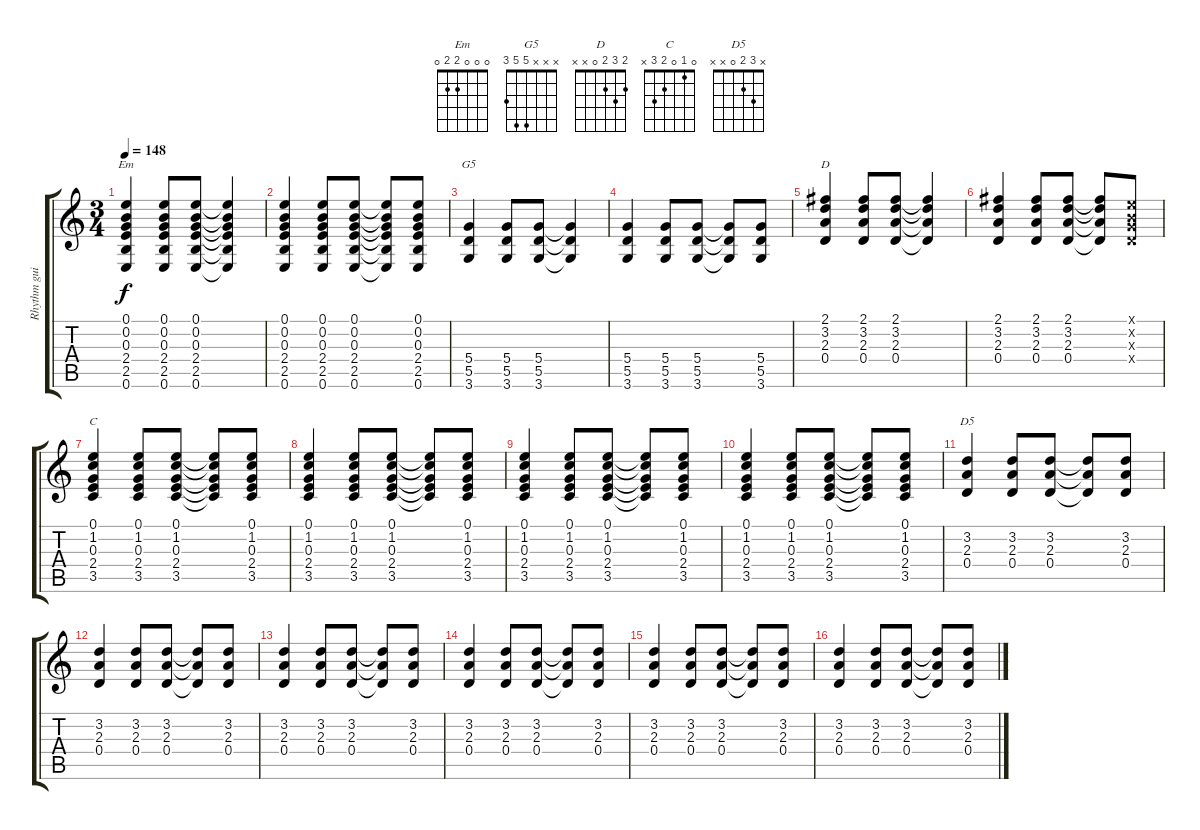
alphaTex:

\track ("Rhythm guitar 2" "Rhythm gui") {instrument electricguitarclean}
\staff {score tabs}
\tuning (E4 B3 G3 D3 A2 E2) {hide}
\chord ("Em" 0 0 0 2 2 0)
\chord ("G5" x x x 5 5 3)
\chord ("D" 2 3 2 0 x x)
\chord ("C" 0 1 0 2 3 x)
\chord ("D5" x 3 2 0 x x)
\ts (3 4)
\tempo 148
\clef g2
\ks c
(0.1 0.2 0.3 2.4 2.5 0.6).4{ch "Em" dy f} (0.1 0.2 0.3 2.4 2.5 0.6).8 (0.1 0.2 0.3 2.4 2.5 0.6).8 (0.1{t} 0.2{t} 0.3{t} 2.4{t} 2.5{t} 0.6{t}).4 |
(0.1 0.2 0.3 2.4 2.5 0.6).4 (0.1 0.2 0.3 2.4 2.5 0.6).8 (0.1 0.2 0.3 2.4 2.5 0.6).8 (0.1{t} 0.2{t} 0.3{t} 2.4{t} 2.5{t} 0.6{t}).8 (0.1 0.2 0.3 2.4 2.5 0.6).8 |
(5.4 5.5 3.6).4{ch "G5"} (5.4 5.5 3.6).8 (5.4 5.5 3.6).8 (5.4{t} 5.5{t} 3.6{t}).4 |
(5.4 5.5 3.6).4 (5.4 5.5 3.6).8 (5.4 5.5 3.6).8 (5.4{t} 5.5{t} 3.6{t}).8 (5.4 5.5 3.6).8 |
(2.1 3.2 2.3 0.4).4{ch "D"} (2.1 3.2 2.3 0.4).8 (2.1 3.2 2.3 0.4).8 (2.1{t} 3.2{t} 2.3{t} 0.4{t}).4 |
(2.1 3.2 2.3 0.4).4 (2.1 3.2 2.3 0.4).8 (2.1 3.2 2.3 0.4).8 (2.1{t} 3.2{t} 2.3{t} 0.4{t}).8 (0.1{x} 0.2{x} 0.3{x} 0.4{x}).8 |
(0.1 1.2 0.3 2.4 3.5).4{ch "C"} (0.1 1.2 0.3 2.4 3.5).8 (0.1 1.2 0.3 2.4 3.5).8 (0.1{t} 1.2{t} 0.3{t} 2.4{t} 3.5{t}).8 (0.1 1.2 0.3 2.4 3.5).8 |
(0.1 1.2 0.3 2.4 3.5).4 (0.1 1.2 0.3 2.4 3.5).8 (0.1 1.2 0.3 2.4 3.5).8 (0.1{t} 1.2{t} 0.3{t} 2.4{t} 3.5{t}).8 (0.1 1.2 0.3 2.4 3.5).8 |
(0.1 1.2 0.3 2.4 3.5).4 (0.1 1.2 0.3 2.4 3.5).8 (0.1 1.2 0.3 2.4 3.5).8 (0.1{t} 1.2{t} 0.3{t} 2.4{t} 3.5{t}).8 (0.1 1.2 0.3 2.4 3.5).8 |
(0.1 1.2 0.3 2.4 3.5).4 (0.1 1.2 0.3 2.4 3.5).8 (0.1 1.2 0.3 2.4 3.5).8 (0.1{t} 1.2{t} 0.3{t} 2.4{t} 3.5{t}).8 (0.1 1.2 0.3 2.4 3.5).8 |
(3.2 2.3 0.4).4{ch "D5"} (3.2 2.3 0.4).8 (3.2 2.3 0.4).8 (3.2{t} 2.3{t} 0.4{t}).8 (3.2 2.3 0.4).8 |
(3.2 2.3 0.4).4 (3.2 2.3 0.4).8 (3.2 2.3 0.4).8 (3.2{t} 2.3{t} 0.4{t}).8 (3.2 2.3 0.4).8 |
(3.2 2.3 0.4).4 (3.2 2.3 0.4).8 (3.2 2.3 0.4).8 (3.2{t} 2.3{t} 0.4{t}).8 (3.2 2.3 0.4).8 |
(3.2 2.3 0.4).4 (3.2 2.3 0.4).8 (3.2 2.3 0.4).8 (3.2{t} 2.3{t} 0.4{t}).8 (3.2 2.3 0.4).8 |
(3.2 2.3 0.4).4 (3.2 2.3 0.4).8 (3.2 2.3 0.4).8 (3.2{t} 2.3{t} 0.4{t}).8 (3.2 2.3 0.4).8 |
(3.2 2.3 0.4).4 (3.2 2.3 0.4).8 (3.2 2.3 0.4).8 (3.2{t} 2.3{t} 0.4{t}).8 (3.2 2.3 0.4).8
